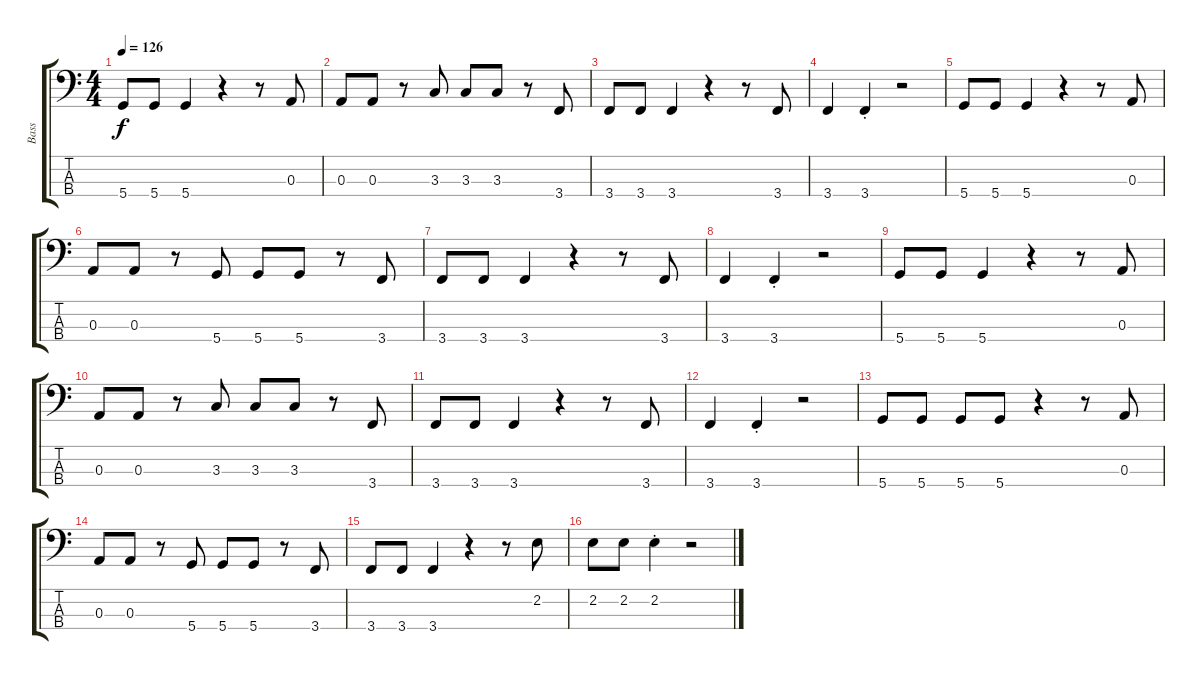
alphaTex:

\track ("Bass" "Bass") {instrument electricbassfinger}
\staff {score tabs}
\tuning (G2 D2 A1 D1) {hide}
\ts (4 4)
\tempo 126
\clef f4
\ks c
5.4.8{dy f} 5.4.8 5.4.4 r.4 r.8 0.3.8 |
0.3.8 0.3.8 r.8 3.3.8 3.3.8 3.3.8 r.8 3.4.8 |
3.4.8 3.4.8 3.4.4 r.4 r.8 3.4.8 |
3.4.4 3.4{st}.4 r.2 |
5.4.8 5.4.8 5.4.4 r.4 r.8 0.3.8 |
0.3.8 0.3.8 r.8 5.4.8 5.4.8 5.4.8 r.8 3.4.8 |
3.4.8 3.4.8 3.4.4 r.4 r.8 3.4.8 |
3.4.4 3.4{st}.4 r.2 |
5.4.8 5.4.8 5.4.4 r.4 r.8 0.3.8 |
0.3.8 0.3.8 r.8 3.3.8 3.3.8 3.3.8 r.8 3.4.8 |
3.4.8 3.4.8 3.4.4 r.4 r.8 3.4.8 |
3.4.4 3.4{st}.4 r.2 |
5.4.8 5.4.8 5.4.8 5.4.8 r.4 r.8 0.3.8 |
0.3.8 0.3.8 r.8 5.4.8 5.4.8 5.4.8 r.8 3.4.8 |
3.4.8 3.4.8 3.4.4 r.4 r.8 2.2.8 |
2.2.8 2.2.8 2.2{st}.4 r.2
